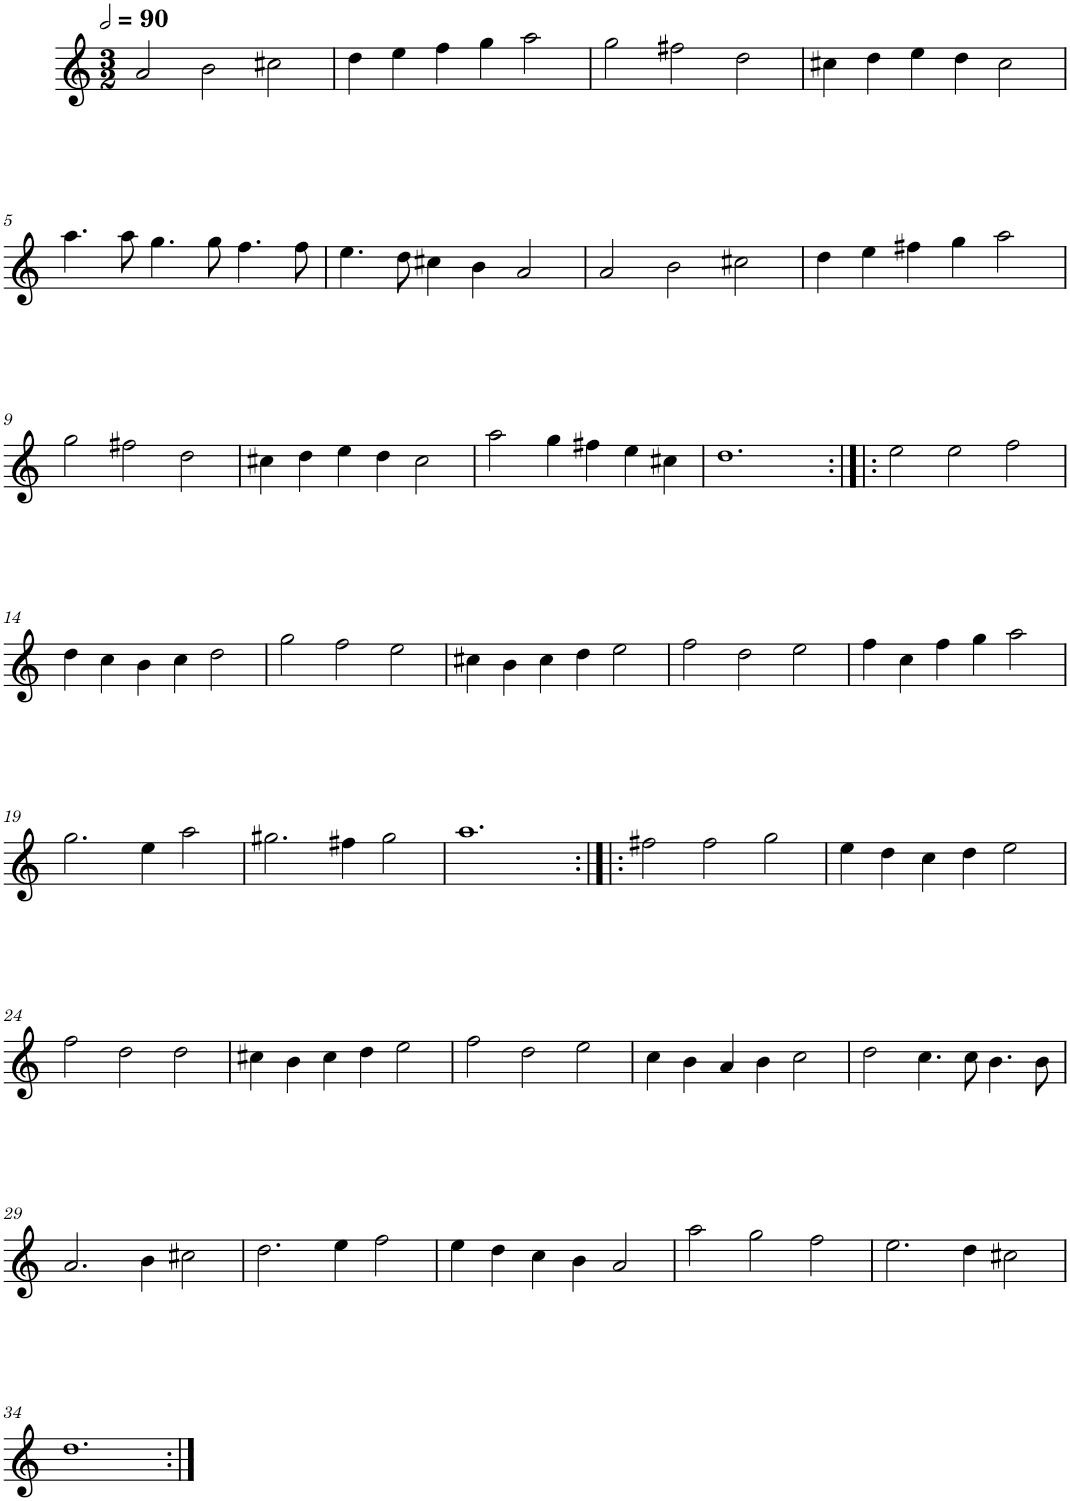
**kern
*part1
*staff1
*I"Quatre parties
*clefG2
*k[]
*M3/2
*MM180
=1
2a/
2b\
2cc#X\
=2
4dd\
4ee\
4ff\
4gg\
2aa\
=3
2gg\
2ff#X\
2dd\
=4
4cc#X\
4dd\
4ee\
4dd\
2cc#\
!!LO:LB:g=z
=5
4.aa\
8aa\
4.gg\
8gg\
4.ff\
8ff\
=6
4.ee\
8dd\
4cc#X\
4b\
2a/
=7
2a/
2b\
2cc#X\
=8
4dd\
4ee\
4ff#X\
4gg\
2aa\
!!LO:LB:g=z
=9
2gg\
2ff#X\
2dd\
=10
4cc#X\
4dd\
4ee\
4dd\
2cc#\
=11
2aa\
4gg\
4ff#X\
4ee\
4cc#X\
=12
1.dd
=13:|!|:
2ee\
2ee\
2ff\
!!LO:LB:g=z
=14
4dd\
4cc\
4b\
4cc\
2dd\
=15
2gg\
2ff\
2ee\
=16
4cc#X\
4b\
4cc#\
4dd\
2ee\
=17
2ff\
2dd\
2ee\
=18
4ff\
4cc\
4ff\
4gg\
2aa\
!!LO:LB:g=z
=19
2.gg\
4ee\
2aa\
=20
2.gg#X\
4ff#X\
2gg#\
=21
1.aa
=22:|!|:
2ff#X\
2ff#\
2gg\
=23
4ee\
4dd\
4cc\
4dd\
2ee\
!!LO:LB:g=z
=24
2ff\
2dd\
2dd\
=25
4cc#X\
4b\
4cc#\
4dd\
2ee\
=26
2ff\
2dd\
2ee\
=27
4cc\
4b\
4a/
4b\
2cc\
=28
2dd\
4.cc\
8cc\
4.b\
8b\
!!LO:LB:g=z
=29
2.a/
4b\
2cc#X\
=30
2.dd\
4ee\
2ff\
=31
4ee\
4dd\
4cc\
4b\
2a/
=32
2aa\
2gg\
2ff\
=33
2.ee\
4dd\
2cc#X\
!!LO:LB:g=z
=34
1.dd
=:|!
*-
